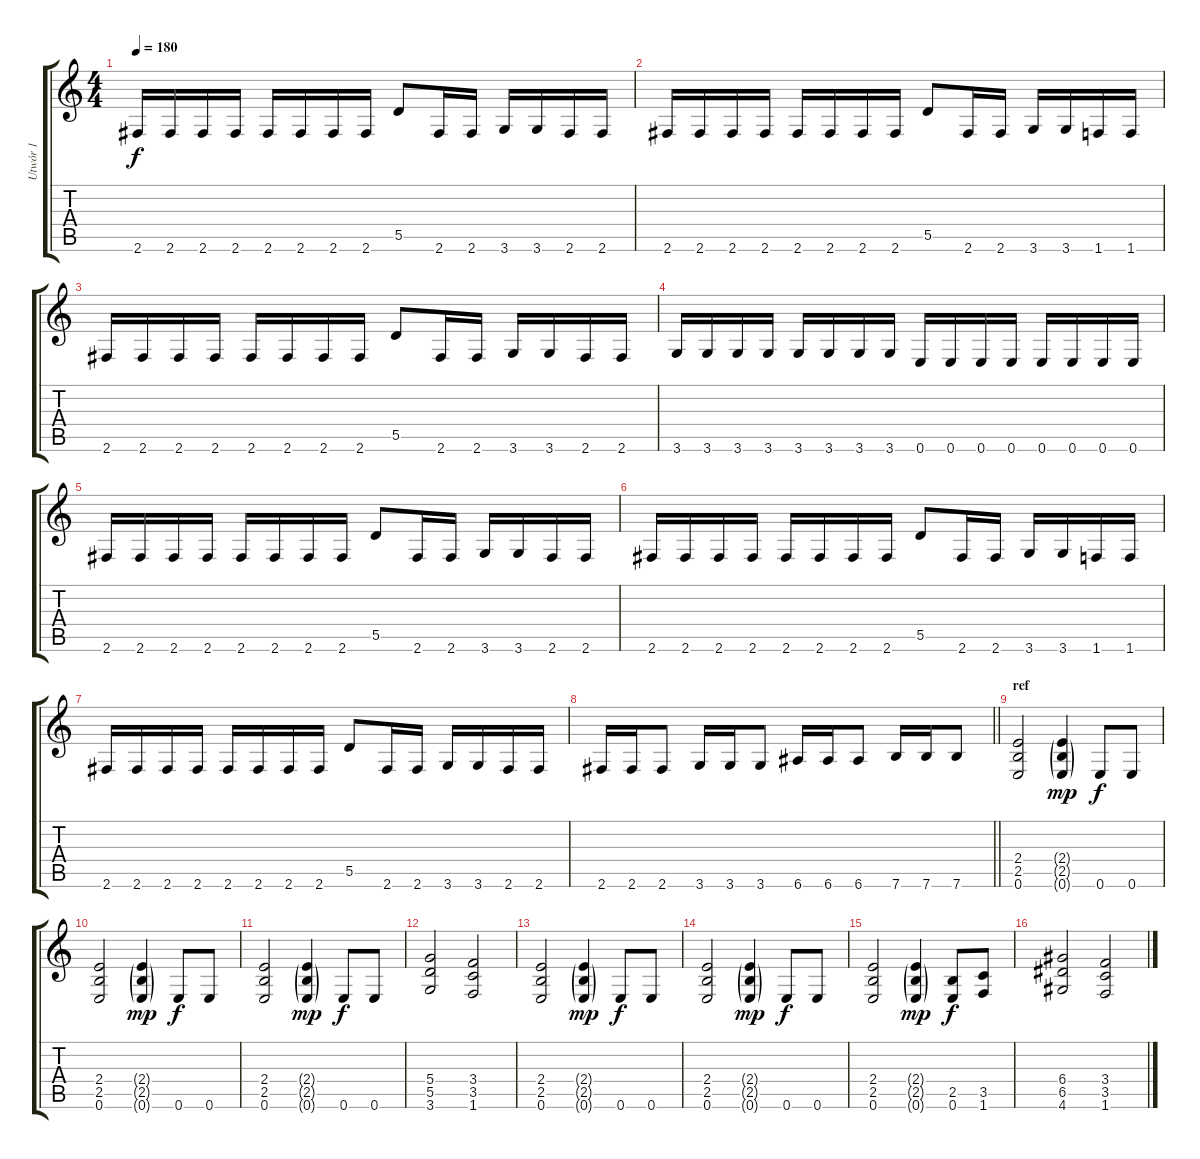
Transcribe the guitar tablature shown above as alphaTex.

\track ("Utwór 1" "Utwór 1") {instrument distortionguitar}
\staff {score tabs}
\tuning (E4 B3 G3 D3 A2 E2) {hide}
\ts (4 4)
\tempo 180
\clef g2
\ks c
2.6.16{dy f} 2.6.16 2.6.16 2.6.16 2.6.16 2.6.16 2.6.16 2.6.16 5.5.8 2.6.16 2.6.16 3.6.16 3.6.16 2.6.16 2.6.16 |
2.6.16 2.6.16 2.6.16 2.6.16 2.6.16 2.6.16 2.6.16 2.6.16 5.5.8 2.6.16 2.6.16 3.6.16 3.6.16 1.6.16 1.6.16 |
2.6.16 2.6.16 2.6.16 2.6.16 2.6.16 2.6.16 2.6.16 2.6.16 5.5.8 2.6.16 2.6.16 3.6.16 3.6.16 2.6.16 2.6.16 |
3.6.16 3.6.16 3.6.16 3.6.16 3.6.16 3.6.16 3.6.16 3.6.16 0.6.16 0.6.16 0.6.16 0.6.16 0.6.16 0.6.16 0.6.16 0.6.16 |
2.6.16 2.6.16 2.6.16 2.6.16 2.6.16 2.6.16 2.6.16 2.6.16 5.5.8 2.6.16 2.6.16 3.6.16 3.6.16 2.6.16 2.6.16 |
2.6.16 2.6.16 2.6.16 2.6.16 2.6.16 2.6.16 2.6.16 2.6.16 5.5.8 2.6.16 2.6.16 3.6.16 3.6.16 1.6.16 1.6.16 |
2.6.16 2.6.16 2.6.16 2.6.16 2.6.16 2.6.16 2.6.16 2.6.16 5.5.8 2.6.16 2.6.16 3.6.16 3.6.16 2.6.16 2.6.16 |
\barLineRight lightlight
2.6.16 2.6.16 2.6.8 3.6.16 3.6.16 3.6.8 6.6.16 6.6.16 6.6.8 7.6.16 7.6.16 7.6.8 |
\section ("" "ref")
(2.4 2.5 0.6).2 (2.4{g} 2.5{g} 0.6{g}).4{dy mp} 0.6.8{dy f} 0.6.8 |
(2.4 2.5 0.6).2 (2.4{g} 2.5{g} 0.6{g}).4{dy mp} 0.6.8{dy f} 0.6.8 |
(2.4 2.5 0.6).2 (2.4{g} 2.5{g} 0.6{g}).4{dy mp} 0.6.8{dy f} 0.6.8 |
(5.4 5.5 3.6).2 (3.4 3.5 1.6).2 |
(2.4 2.5 0.6).2 (2.4{g} 2.5{g} 0.6{g}).4{dy mp} 0.6.8{dy f} 0.6.8 |
(2.4 2.5 0.6).2 (2.4{g} 2.5{g} 0.6{g}).4{dy mp} 0.6.8{dy f} 0.6.8 |
(2.4 2.5 0.6).2 (2.4{g} 2.5{g} 0.6{g}).4{dy mp} (2.5 0.6).8{dy f} (3.5 1.6).8 |
(6.4 6.5 4.6).2 (3.4 3.5 1.6).2
